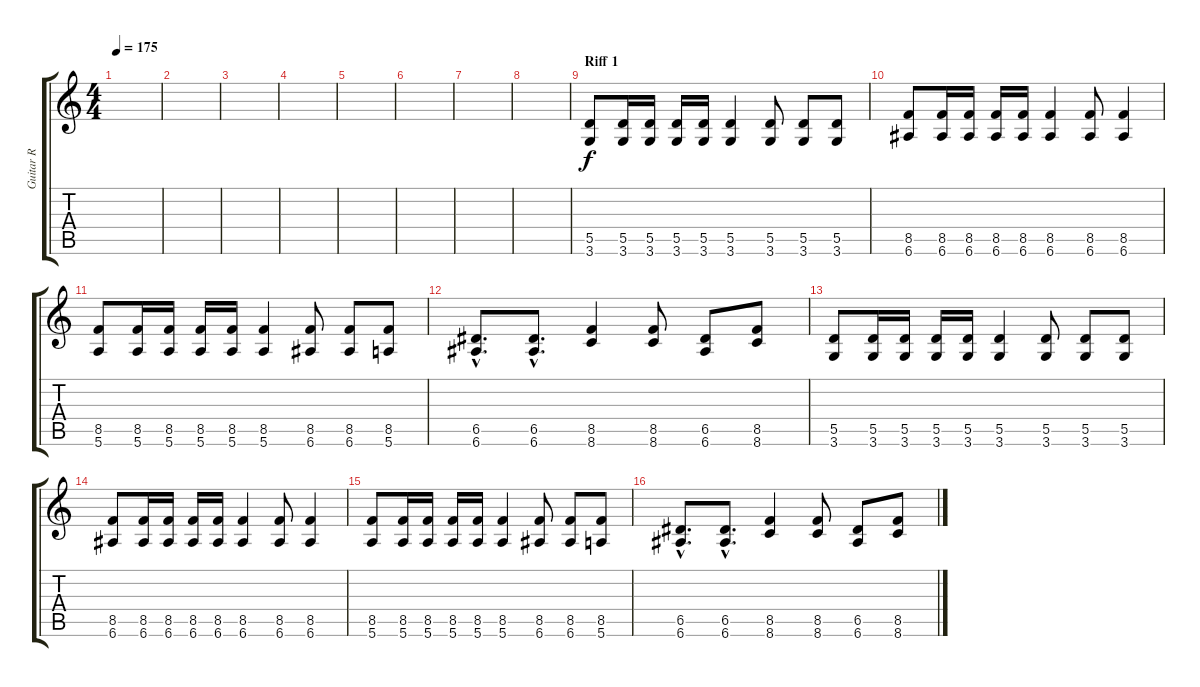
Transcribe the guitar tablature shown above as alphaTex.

\track ("Guitar R" "Guitar R") {instrument distortionguitar}
\staff {score tabs}
\tuning (E4 B3 G3 D3 A2 E2) {hide}
\ts (4 4)
\tempo 175
\clef g2
\ks c
|
|
|
|
|
|
|
|
\section ("" "Riff 1")
(5.5 3.6).8 (5.5 3.6).16 (5.5 3.6).16 (5.5 3.6).16 (5.5 3.6).16 (5.5 3.6).4 (5.5 3.6).8 (5.5 3.6).8 (5.5 3.6).8 |
(8.5 6.6).8 (8.5 6.6).16 (8.5 6.6).16 (8.5 6.6).16 (8.5 6.6).16 (8.5 6.6).4 (8.5 6.6).8 (8.5 6.6).4 |
(8.5 5.6).8 (8.5 5.6).16 (8.5 5.6).16 (8.5 5.6).16 (8.5 5.6).16 (8.5 5.6).4 (8.5 6.6).8 (8.5 6.6).8 (8.5 5.6).8 |
(6.5{hac} 6.6{hac}).8{d} (6.5{hac} 6.6{hac}).8{d} (8.5 8.6).4 (8.5 8.6).8 (6.5 6.6).8 (8.5 8.6).8 |
(5.5 3.6).8 (5.5 3.6).16 (5.5 3.6).16 (5.5 3.6).16 (5.5 3.6).16 (5.5 3.6).4 (5.5 3.6).8 (5.5 3.6).8 (5.5 3.6).8 |
(8.5 6.6).8 (8.5 6.6).16 (8.5 6.6).16 (8.5 6.6).16 (8.5 6.6).16 (8.5 6.6).4 (8.5 6.6).8 (8.5 6.6).4 |
(8.5 5.6).8 (8.5 5.6).16 (8.5 5.6).16 (8.5 5.6).16 (8.5 5.6).16 (8.5 5.6).4 (8.5 6.6).8 (8.5 6.6).8 (8.5 5.6).8 |
(6.5{hac} 6.6{hac}).8{d} (6.5{hac} 6.6{hac}).8{d} (8.5 8.6).4 (8.5 8.6).8 (6.5 6.6).8 (8.5 8.6).8
